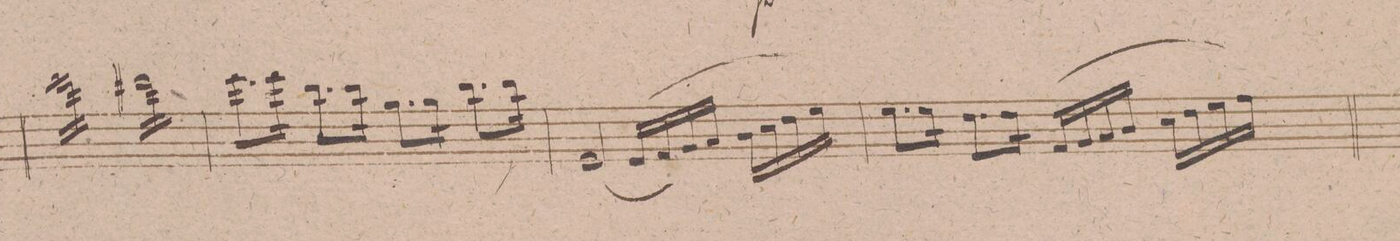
**kern	**dynam
*I"Violino 1mo	*
*clefG2	*
*k[f#c#g#d#]	*
*met(c)	*
*M4/4	*
*tremolo	*
16eee\LL	.
16eee\	.
16eee\	.
16eee\	.
16eee\	.
16eee\	.
16eee\	.
16eee\JJ	.
16ddd#X\LL	.
16ddd#\	.
16ddd#\	.
16ddd#\	.
16ddd#\	.
16ddd#\	.
16ddd#\	.
16ddd#\JJ	.
*Xtremolo	*
=42	=42
8.eee\L	.
16eee\Jk	.
8.bb\L	.
16bb\Jk	.
8.gg#\L	.
16gg#\Jk	.
8.bb\L	.
16bb\Jk	.
=43	=43
([y<2e/	.
&(>16e/LL]y	.
16f#/)	.
16g#/	.
16a/JJ	.
16b\LL	.
16cc#\	.
16dd#\	.
16ee\JJ&)	.
=44	=44
8.ee\L	.
16ee\Jk	.
8.dd#\L	.
16dd#\Jk	.
(>16f#/LL	.
16g#/	.
16a/	.
16b/JJ	.
16cc#\LL	.
16dd#\	.
16ee\	.
16ff#\JJ)	.
=45	=45
*-	*-
